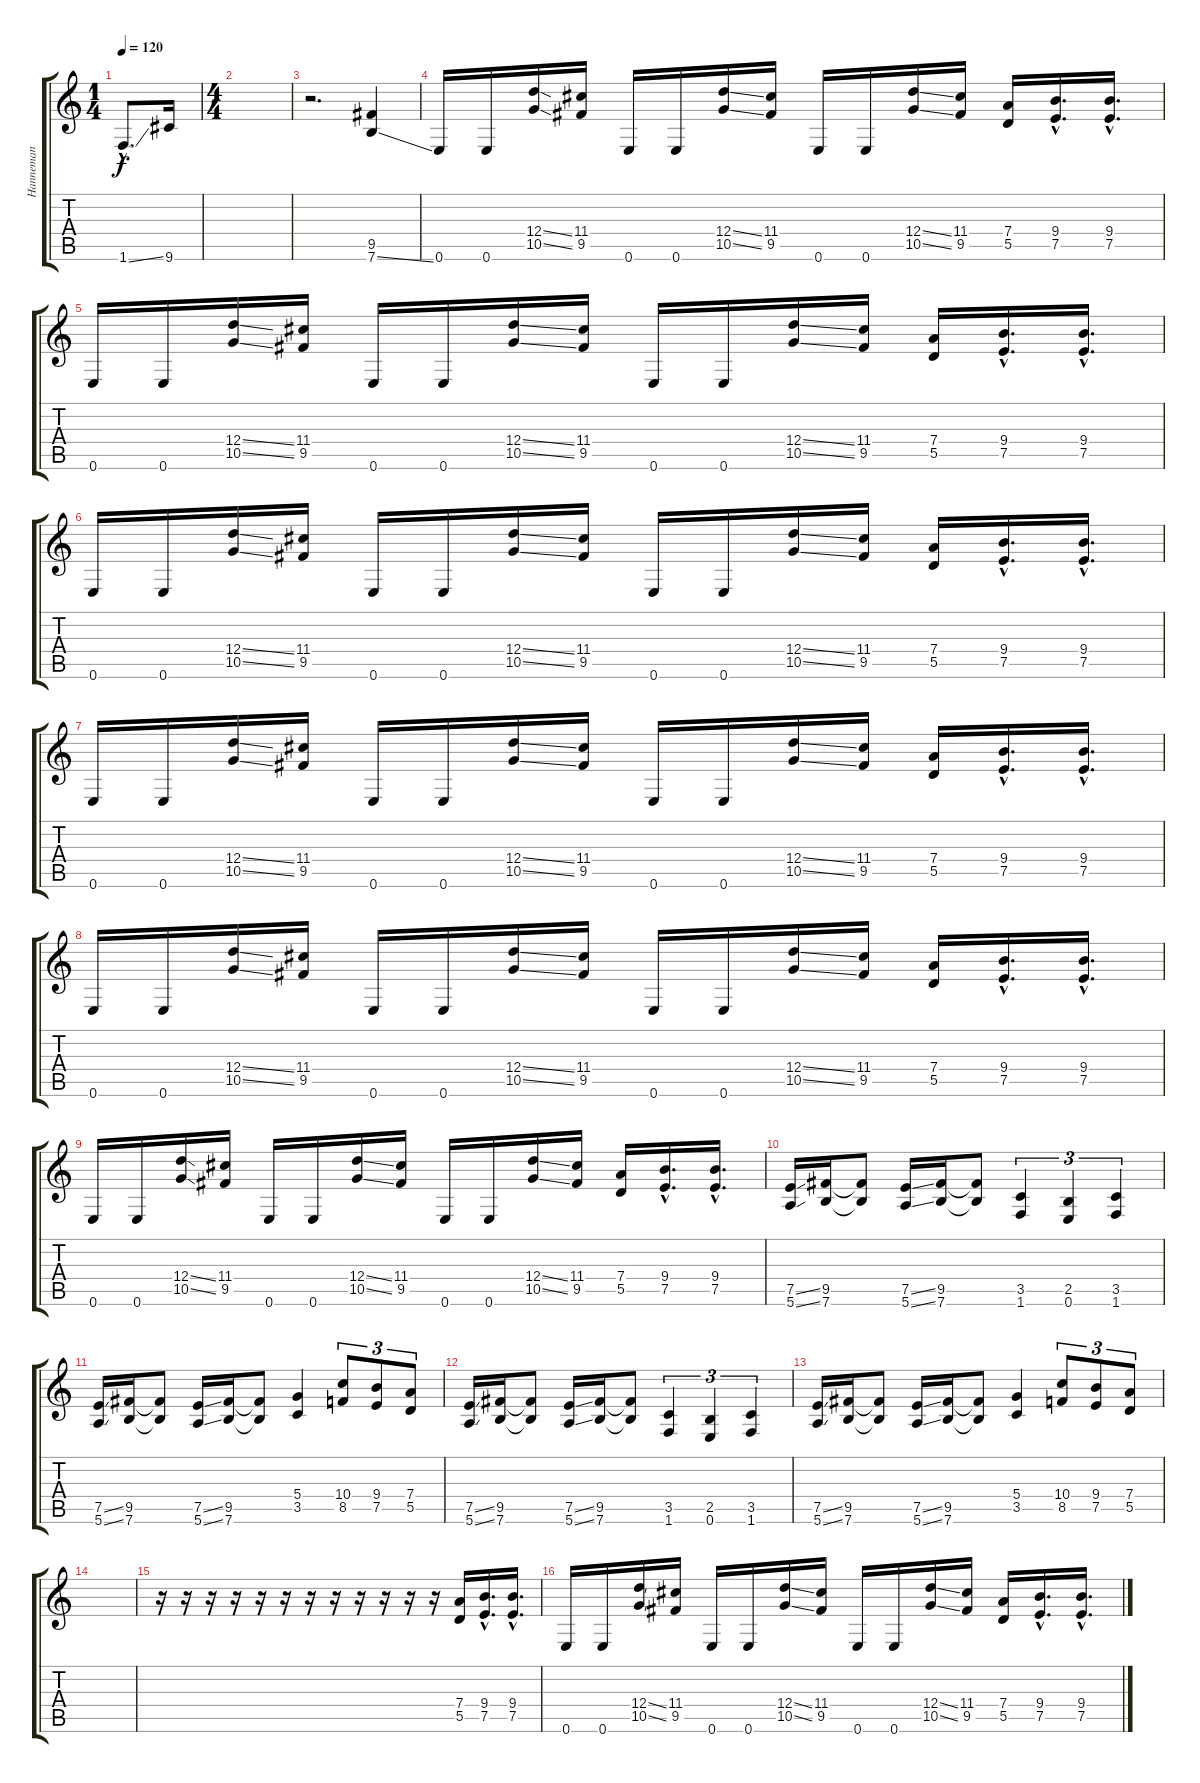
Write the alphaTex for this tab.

\track ("Hanneman" "Hanneman") {instrument distortionguitar}
\staff {score tabs}
\tuning (E4 B3 G3 D3 A2 E2) {hide}
\ts (1 4)
\tempo 120
\clef g2
\ks c
1.6{ss hac}.8{d dy f instrument distortionguitar} 9.6.16 |
\ts (4 4)
|
r.2{d} (9.5 7.6{ss}).4 |
0.6.16 0.6.16 (12.4{ss} 10.5{ss}).16 (11.4 9.5).16 0.6.16 0.6.16 (12.4{ss} 10.5{ss}).16 (11.4 9.5).16 0.6.16 0.6.16 (12.4{ss} 10.5{ss}).16 (11.4 9.5).16 (7.4 5.5).16 (9.4{hac} 7.5{hac}).16{d} (9.4{hac} 7.5{hac}).16{d} |
0.6.16 0.6.16 (12.4{ss} 10.5{ss}).16 (11.4 9.5).16 0.6.16 0.6.16 (12.4{ss} 10.5{ss}).16 (11.4 9.5).16 0.6.16 0.6.16 (12.4{ss} 10.5{ss}).16 (11.4 9.5).16 (7.4 5.5).16 (9.4{hac} 7.5{hac}).16{d} (9.4{hac} 7.5{hac}).16{d} |
0.6.16 0.6.16 (12.4{ss} 10.5{ss}).16 (11.4 9.5).16 0.6.16 0.6.16 (12.4{ss} 10.5{ss}).16 (11.4 9.5).16 0.6.16 0.6.16 (12.4{ss} 10.5{ss}).16 (11.4 9.5).16 (7.4 5.5).16 (9.4{hac} 7.5{hac}).16{d} (9.4{hac} 7.5{hac}).16{d} |
0.6.16 0.6.16 (12.4{ss} 10.5{ss}).16 (11.4 9.5).16 0.6.16 0.6.16 (12.4{ss} 10.5{ss}).16 (11.4 9.5).16 0.6.16 0.6.16 (12.4{ss} 10.5{ss}).16 (11.4 9.5).16 (7.4 5.5).16 (9.4{hac} 7.5{hac}).16{d} (9.4{hac} 7.5{hac}).16{d} |
0.6.16 0.6.16 (12.4{ss} 10.5{ss}).16 (11.4 9.5).16 0.6.16 0.6.16 (12.4{ss} 10.5{ss}).16 (11.4 9.5).16 0.6.16 0.6.16 (12.4{ss} 10.5{ss}).16 (11.4 9.5).16 (7.4 5.5).16 (9.4{hac} 7.5{hac}).16{d} (9.4{hac} 7.5{hac}).16{d} |
0.6.16 0.6.16 (12.4{ss} 10.5{ss}).16 (11.4 9.5).16 0.6.16 0.6.16 (12.4{ss} 10.5{ss}).16 (11.4 9.5).16 0.6.16 0.6.16 (12.4{ss} 10.5{ss}).16 (11.4 9.5).16 (7.4 5.5).16 (9.4{hac} 7.5{hac}).16{d} (9.4{hac} 7.5{hac}).16{d} |
(7.5{ss} 5.6{ss}).16 (9.5 7.6).16 (9.5{t} 7.6{t}).8 (7.5{ss} 5.6{ss}).16 (9.5 7.6).16 (9.5{t} 7.6{t}).8 (3.5 1.6).4{tu (3 2)} (2.5 0.6).4{tu (3 2)} (3.5 1.6).4{tu (3 2)} |
(7.5{ss} 5.6{ss}).16 (9.5 7.6).16 (9.5{t} 7.6{t}).8 (7.5{ss} 5.6{ss}).16 (9.5 7.6).16 (9.5{t} 7.6{t}).8 (5.4 3.5).4 (10.4 8.5).8{tu (3 2)} (9.4 7.5).8{tu (3 2)} (7.4 5.5).8{tu (3 2)} |
(7.5{ss} 5.6{ss}).16 (9.5 7.6).16 (9.5{t} 7.6{t}).8 (7.5{ss} 5.6{ss}).16 (9.5 7.6).16 (9.5{t} 7.6{t}).8 (3.5 1.6).4{tu (3 2)} (2.5 0.6).4{tu (3 2)} (3.5 1.6).4{tu (3 2)} |
(7.5{ss} 5.6{ss}).16 (9.5 7.6).16 (9.5{t} 7.6{t}).8 (7.5{ss} 5.6{ss}).16 (9.5 7.6).16 (9.5{t} 7.6{t}).8 (5.4 3.5).4 (10.4 8.5).8{tu (3 2)} (9.4 7.5).8{tu (3 2)} (7.4 5.5).8{tu (3 2)} |
|
r.16 r.16 r.16 r.16 r.16 r.16 r.16 r.16 r.16 r.16 r.16 r.16 (7.4 5.5).16 (9.4{hac} 7.5{hac}).16{d} (9.4{hac} 7.5{hac}).16{d} |
0.6.16 0.6.16 (12.4{ss} 10.5{ss}).16 (11.4 9.5).16 0.6.16 0.6.16 (12.4{ss} 10.5{ss}).16 (11.4 9.5).16 0.6.16 0.6.16 (12.4{ss} 10.5{ss}).16 (11.4 9.5).16 (7.4 5.5).16 (9.4{hac} 7.5{hac}).16{d} (9.4{hac} 7.5{hac}).16{d}
